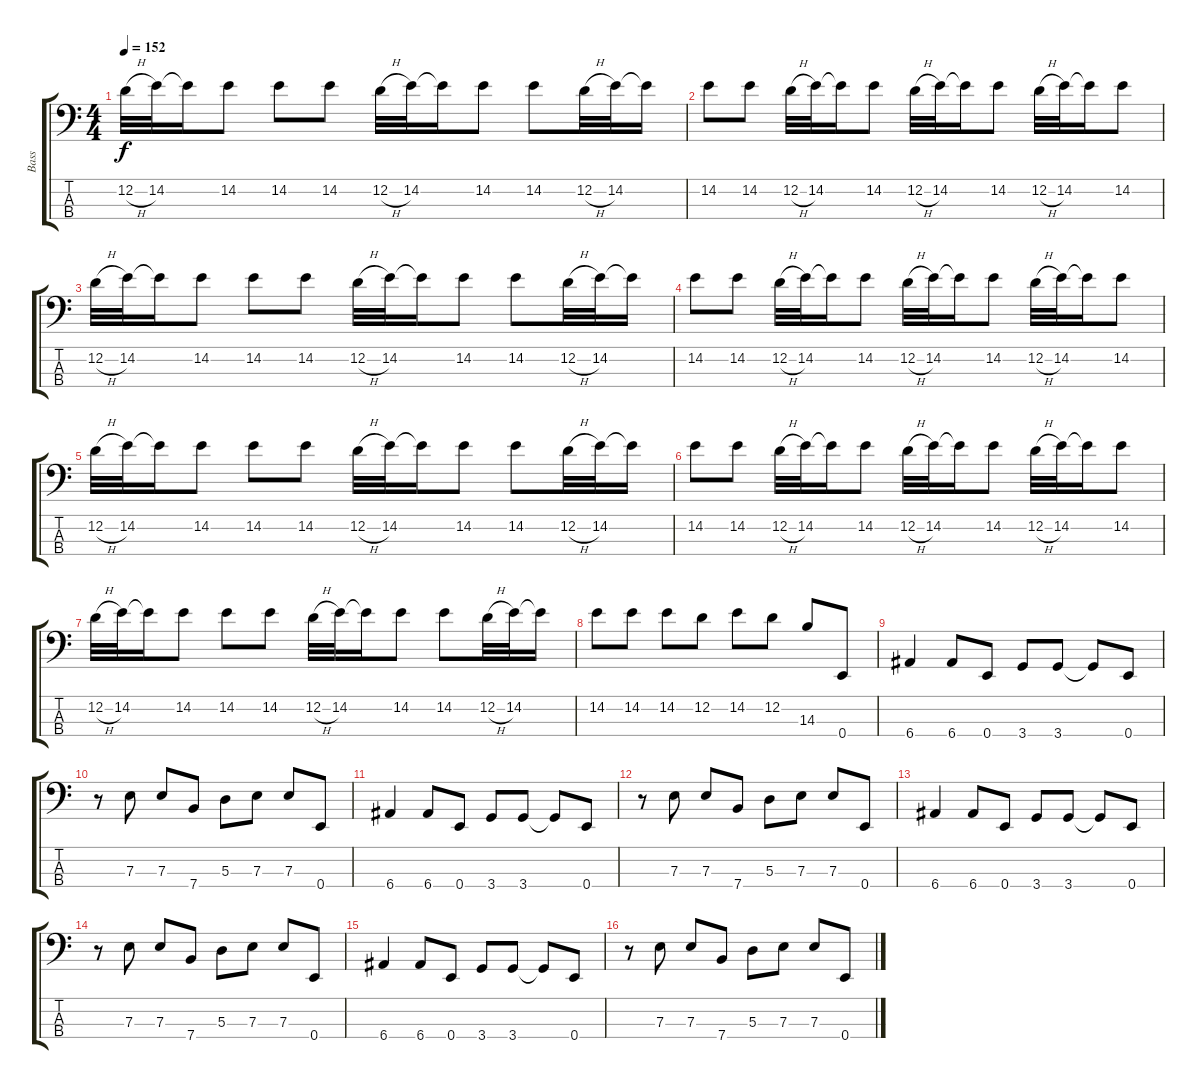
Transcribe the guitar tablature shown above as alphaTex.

\track ("Bass" "Bass") {instrument electricbassfinger}
\staff {score tabs}
\tuning (G2 D2 A1 E1) {hide}
\ts (4 4)
\tempo 152
\clef f4
\ks c
12.2{h}.32{dy f instrument electricbassfinger} 14.2.32 14.2{t}.16 14.2.8 14.2.8 14.2.8 12.2{h}.32 14.2.32 14.2{t}.16 14.2.8 14.2.8 12.2{h}.32 14.2.32 14.2{t}.16 |
14.2.8 14.2.8 12.2{h}.32 14.2.32 14.2{t}.16 14.2.8 12.2{h}.32 14.2.32 14.2{t}.16 14.2.8 12.2{h}.32 14.2.32 14.2{t}.16 14.2.8 |
12.2{h}.32 14.2.32 14.2{t}.16 14.2.8 14.2.8 14.2.8 12.2{h}.32 14.2.32 14.2{t}.16 14.2.8 14.2.8 12.2{h}.32 14.2.32 14.2{t}.16 |
14.2.8 14.2.8 12.2{h}.32 14.2.32 14.2{t}.16 14.2.8 12.2{h}.32 14.2.32 14.2{t}.16 14.2.8 12.2{h}.32 14.2.32 14.2{t}.16 14.2.8 |
12.2{h}.32 14.2.32 14.2{t}.16 14.2.8 14.2.8 14.2.8 12.2{h}.32 14.2.32 14.2{t}.16 14.2.8 14.2.8 12.2{h}.32 14.2.32 14.2{t}.16 |
14.2.8 14.2.8 12.2{h}.32 14.2.32 14.2{t}.16 14.2.8 12.2{h}.32 14.2.32 14.2{t}.16 14.2.8 12.2{h}.32 14.2.32 14.2{t}.16 14.2.8 |
12.2{h}.32 14.2.32 14.2{t}.16 14.2.8 14.2.8 14.2.8 12.2{h}.32 14.2.32 14.2{t}.16 14.2.8 14.2.8 12.2{h}.32 14.2.32 14.2{t}.16 |
14.2.8 14.2.8 14.2.8 12.2.8 14.2.8 12.2.8 14.3.8 0.4.8 |
6.4.4 6.4.8 0.4.8 3.4.8 3.4.8 3.4{t}.8 0.4.8 |
r.8 7.3.8 7.3.8 7.4.8 5.3.8 7.3.8 7.3.8 0.4.8 |
6.4.4 6.4.8 0.4.8 3.4.8 3.4.8 3.4{t}.8 0.4.8 |
r.8 7.3.8 7.3.8 7.4.8 5.3.8 7.3.8 7.3.8 0.4.8 |
6.4.4 6.4.8 0.4.8 3.4.8 3.4.8 3.4{t}.8 0.4.8 |
r.8 7.3.8 7.3.8 7.4.8 5.3.8 7.3.8 7.3.8 0.4.8 |
6.4.4 6.4.8 0.4.8 3.4.8 3.4.8 3.4{t}.8 0.4.8 |
r.8 7.3.8 7.3.8 7.4.8 5.3.8 7.3.8 7.3.8 0.4.8
